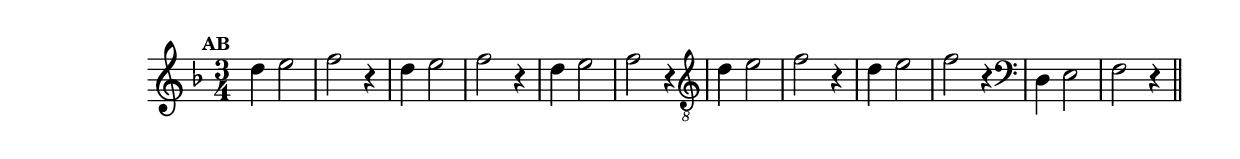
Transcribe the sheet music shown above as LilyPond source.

%% -*- coding: utf-8 -*-
\version "2.16.0"

%% \header { texidoc="Perguntas e Respostas"}

\relative c'' {

  \override Staff.TimeSignature #'style = #'()
  \time 3/4 
  \override Score.BarNumber #'transparent = ##t
  \override Score.RehearsalMark #'font-size = #-2
  \override Score.BarNumber #'transparent = ##t
  \set Score.markFormatter = #format-mark-numbers
  \key d \minor

  \mark 27

  %% CAVAQUINHO - BANJO
  \tag #'cv {
    d4 e2 | f r4 
  }

  %% BANDOLIM
  \tag #'bd {
    d4 e2 | f r4 
  }

  %% VIOLA
  \tag #'va {
    d4 e2 | f r4 
  }

  %% VIOLÃO TENOR
  \tag #'vt {
    \clef "G_8"
    d,4 e2 | f r4 
  }

  %% VIOLÃO
  \tag #'vi {
    \clef "G_8"
    d4 e2 | f r4 
  }

  %% BAIXO - BAIXOLÃO
  \tag #'bx {
    \clef bass
    d,4 e2 | f r4 
  }


  %% END DOCUMENT
  \bar "||"
}
